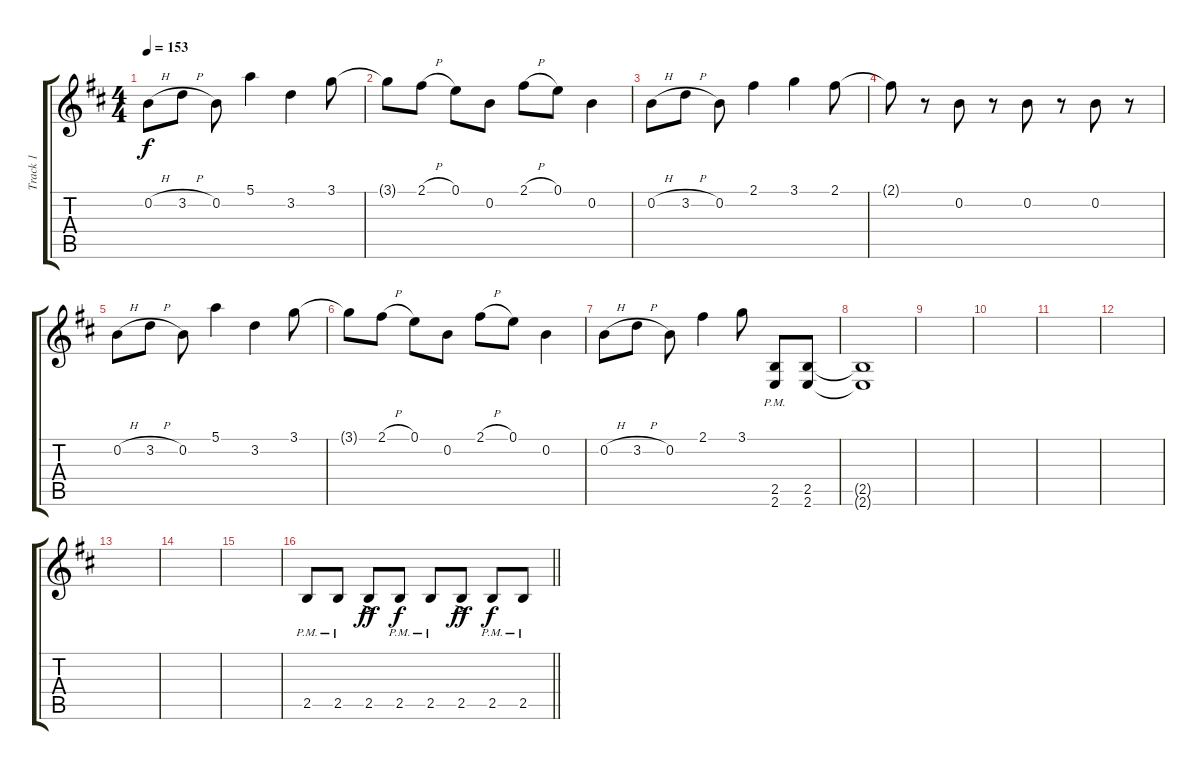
\track ("Track 1" "Track 1") {instrument overdrivenguitar}
\staff {score tabs}
\tuning (E4 B3 G3 D3 A2 D2) {hide}
\ts (4 4)
\tempo 153
\clef g2
\ks bminor
0.2{h}.8{dy f} 3.2{h}.8 0.2.8 5.1.4 3.2.4 3.1.8 |
3.1{t}.8 2.1{h}.8 0.1.8 0.2.8 2.1{h}.8 0.1.8 0.2.4 |
0.2{h}.8 3.2{h}.8 0.2.8 2.1.4 3.1.4 2.1.8 |
2.1{t}.8 r.8 0.2.8 r.8 0.2.8 r.8 0.2.8 r.8 |
0.2{h}.8 3.2{h}.8 0.2.8 5.1.4 3.2.4 3.1.8 |
3.1{t}.8 2.1{h}.8 0.1.8 0.2.8 2.1{h}.8 0.1.8 0.2.4 |
0.2{h}.8 3.2{h}.8 0.2.8 2.1.4 3.1.8 (2.5{pm} 2.6{pm}).8 (2.5 2.6).8 |
(2.5{t} 2.6{t}).1 |
|
|
|
|
|
|
|
\barLineRight lightlight
2.5{pm}.8 2.5{pm}.8 2.5{ac}.8{dy ff} 2.5{pm}.8{dy f} 2.5{pm}.8 2.5{ac}.8{dy ff} 2.5{pm}.8{dy f} 2.5{pm}.8
